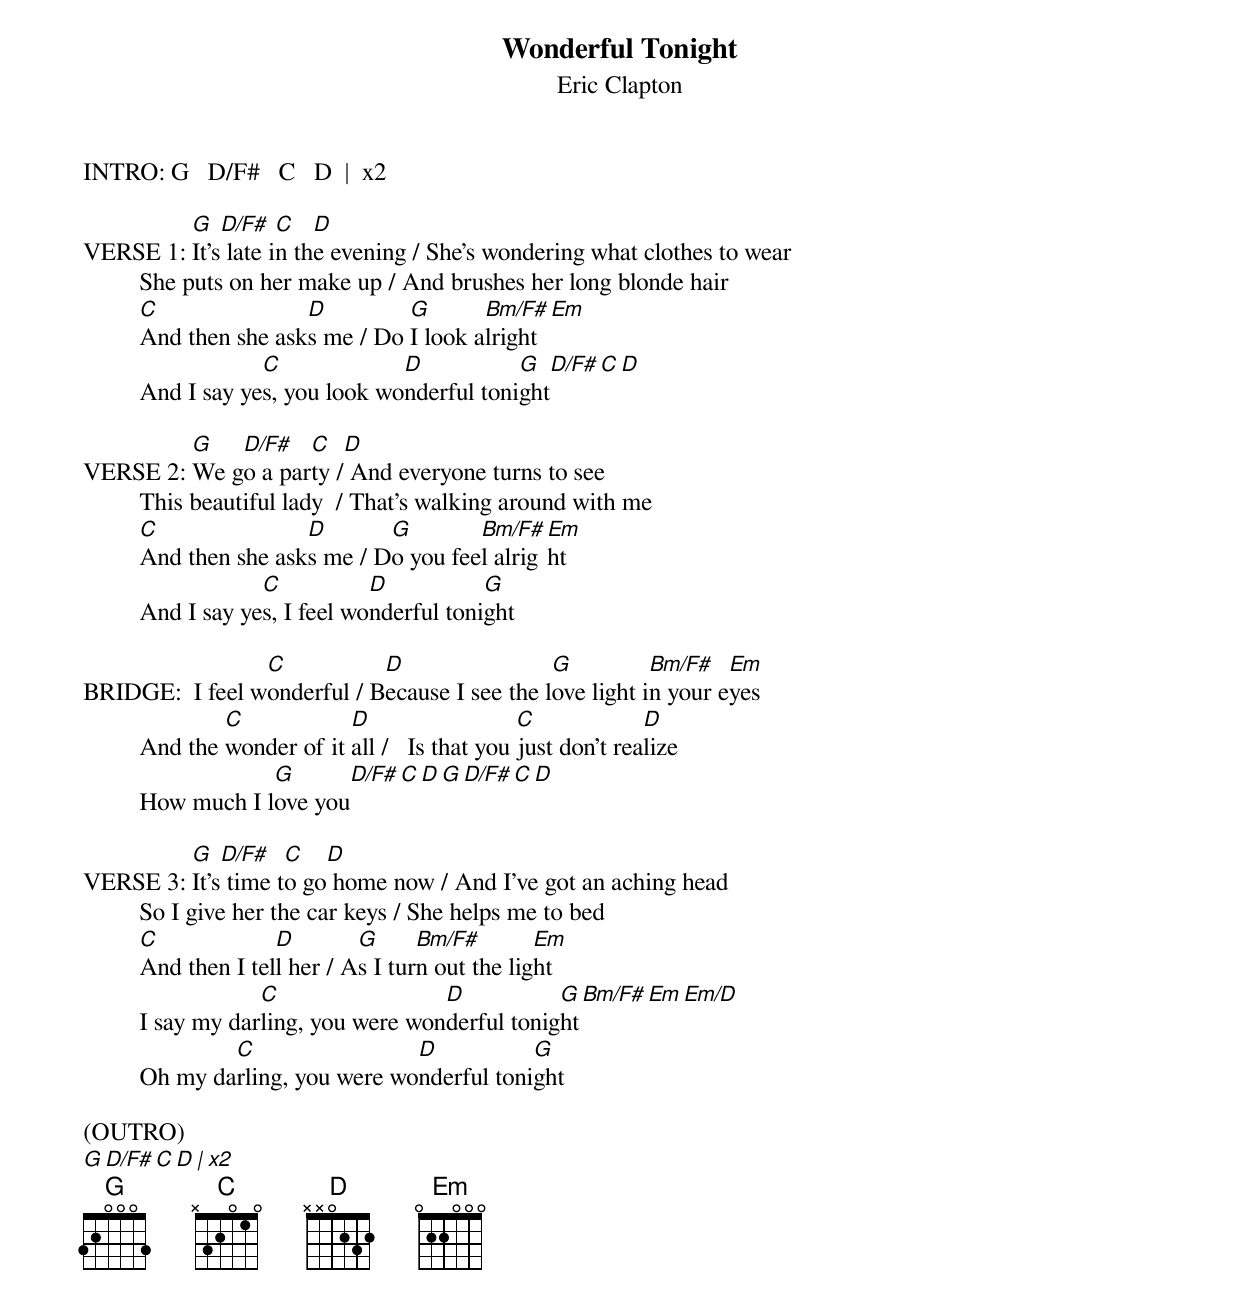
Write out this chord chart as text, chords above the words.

Wonderful Tonight
Eric Clapton

INTRO: G   D/F#   C   D  |  x2

         G   D/F#   C   D
VERSE 1: It's late in the evening / She's wondering what clothes to wear
         She puts on her make up / And brushes her long blonde hair
         C               D         G       Bm/F#  Em
         And then she asks me / Do I look alright
                     C             D           G     D/F#  C  D
         And I say yes, you look wonderful tonight

         G   D/F#   C   D
VERSE 2: We go a party / And everyone turns to see
         This beautiful lady  / That's walking around with me
         C               D       G        Bm/F#  Em
         And then she asks me / Do you feel alright
                     C           D           G
         And I say yes, I feel wonderful tonight

                 C           D                 G          Bm/F#   Em
BRIDGE:  I feel wonderful / Because I see the love light in your eyes
                 C            D                   C             D
         And the wonder of it all /   Is that you just don't realize
                     G        D/F#  C  D  G  D/F#  C  D
         How much I love you

         G   D/F#   C   D
VERSE 3: It's time to go home now / And I've got an aching head
         So I give her the car keys / She helps me to bed
         C             D        G      Bm/F#        Em
         And then I tell her / As I turn out the light
                     C                 D           G     Bm/F#  Em  Em/D
         I say my darling, you were wonderful tonight
                 C                 D           G
         Oh my darling, you were wonderful tonight

(OUTRO)
G   D/F#   C   D  |  x2
